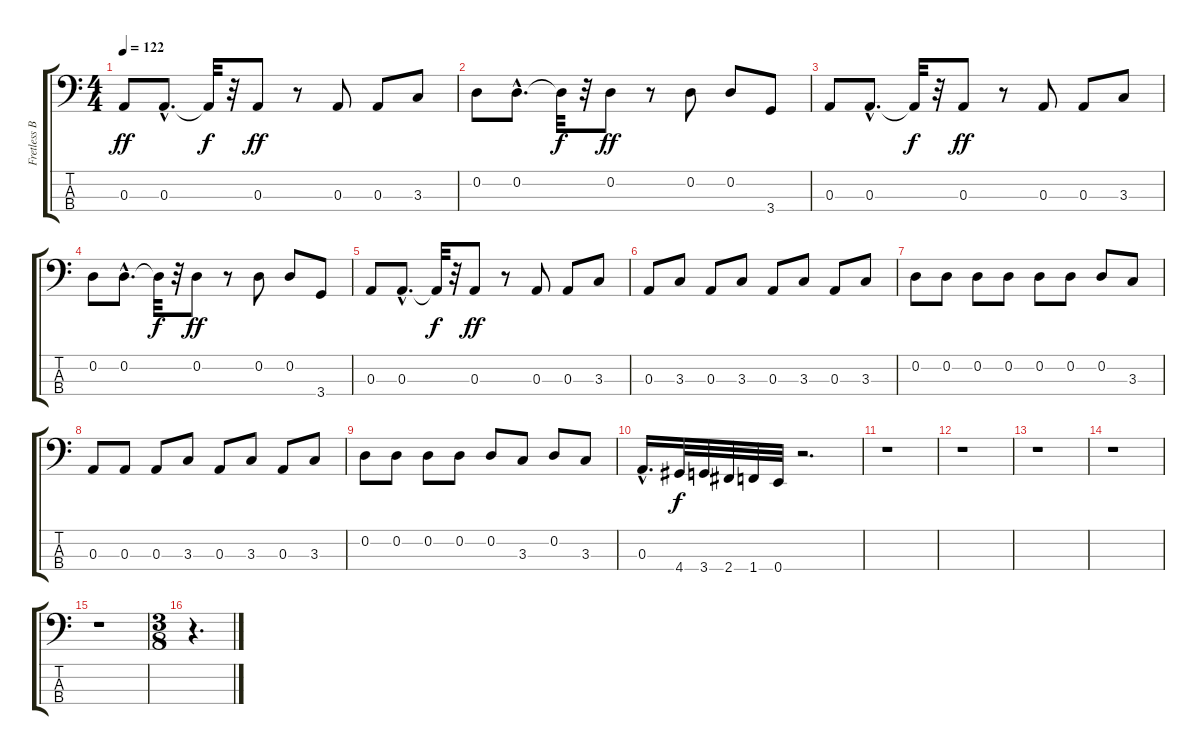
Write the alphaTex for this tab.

\track ("Fretless Bass" "Fretless B") {instrument fretlessbass}
\staff {score tabs}
\tuning (G2 D2 A1 E1) {hide}
\ts (4 4)
\tempo 122
\clef f4
\ks c
0.3.8{dy ff} 0.3{hac}.8{d} 0.3{t}.32{dy f} r.32 0.3.8{dy ff} r.8 0.3.8 0.3.8 3.3.8 |
0.2.8 0.2{hac}.8{d} 0.2{t}.32{dy f} r.32 0.2.8{dy ff} r.8 0.2.8 0.2.8 3.4.8 |
0.3.8 0.3{hac}.8{d} 0.3{t}.32{dy f} r.32 0.3.8{dy ff} r.8 0.3.8 0.3.8 3.3.8 |
0.2.8 0.2{hac}.8{d} 0.2{t}.32{dy f} r.32 0.2.8{dy ff} r.8 0.2.8 0.2.8 3.4.8 |
0.3.8 0.3{hac}.8{d} 0.3{t}.32{dy f} r.32 0.3.8{dy ff} r.8 0.3.8 0.3.8 3.3.8 |
0.3.8 3.3.8 0.3.8 3.3.8 0.3.8 3.3.8 0.3.8 3.3.8 |
0.2.8 0.2.8 0.2.8 0.2.8 0.2.8 0.2.8 0.2.8 3.3.8 |
0.3.8 0.3.8 0.3.8 3.3.8 0.3.8 3.3.8 0.3.8 3.3.8 |
0.2.8 0.2.8 0.2.8 0.2.8 0.2.8 3.3.8 0.2.8 3.3.8 |
0.3{hac}.16{d} 4.4.32{dy f} 3.4.32 2.4.32 1.4.32 0.4.32 r.2{d} |
r.1 |
r.1 |
r.1 |
r.1 |
r.1 |
\ts (3 8)
r.4{d}
